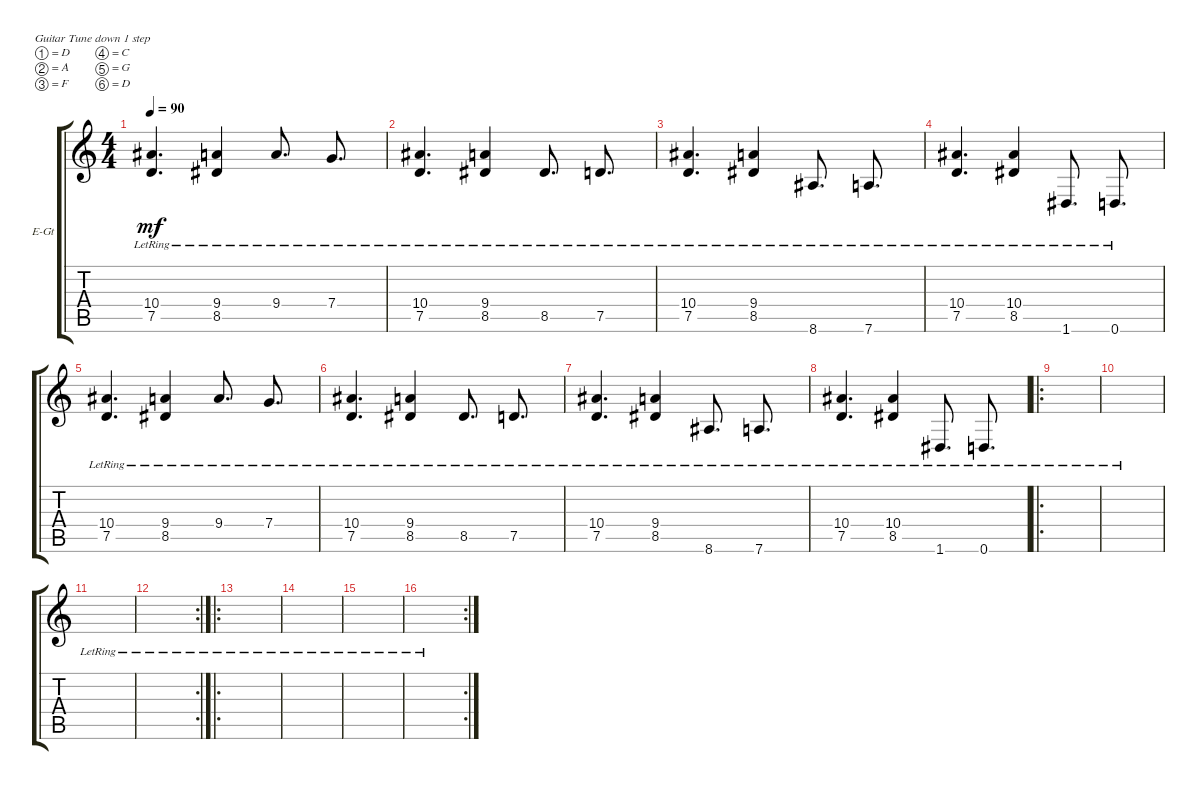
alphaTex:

\defaultSystemsLayout 4
\bracketExtendMode groupsimilarinstruments
\firstSystemTrackNameOrientation horizontal
\otherSystemsTrackNameOrientation horizontal
\track ("Electric Guitar" "E-Gt") {instrument overdrivenguitar}
\staff {score tabs}
\tuning (D4 A3 F3 C3 G2 D2)
\ts (4 4)
\tempo 90
\clef g2
\scale
0.487395
\ks c
(7.5{lr} 10.4{lr}).4{d dy mf instrument overdrivenguitar} (8.5{lr} 9.4{lr}).4 9.4{lr}.8{d} 7.4{lr}.8{d} |
\scale
0.256303 (10.4{lr} 7.5{lr}).4{d} (8.5{lr} 9.4{lr}).4 8.5{lr}.8{d} 7.5{lr}.8{d} |
\scale
0.256303 (7.5{lr} 10.4{lr}).4{d} (8.5{lr} 9.4{lr}).4 8.6{lr}.8{d} 7.6{lr}.8{d} |
\scale
0.333333 (7.5{lr} 10.4{lr}).4{d} (8.5{lr} 10.4{lr}).4 1.6{lr}.8{d} 0.6{lr}.8{d} |
\scale
0.333333 (7.5{lr} 10.4{lr}).4{d} (8.5{lr} 9.4{lr}).4 9.4{lr}.8{d} 7.4{lr}.8{d} |
\scale
0.333333 (10.4{lr} 7.5{lr}).4{d} (8.5{lr} 9.4{lr}).4 8.5{lr}.8{d} 7.5{lr}.8{d} |
\scale
0.312821 (7.5{lr} 10.4{lr}).4{d} (8.5{lr} 9.4{lr}).4 8.6{lr}.8{d} 7.6{lr}.8{d} |
\scale
0.312821 (7.5{lr} 10.4{lr}).4{d} (8.5{lr} 10.4{lr}).4 1.6{lr}.8{d} 0.6{lr}.8{d} |
\ro
\scale
0.374359 |
\scale
0.322751 |
\scale
0.322751 |
\rc 2
\scale
0.354497 |
\ro
\scale
0.374359 |
\scale
0.312821 |
\scale
0.312821 |
\rc 2
\scale
0.354497
